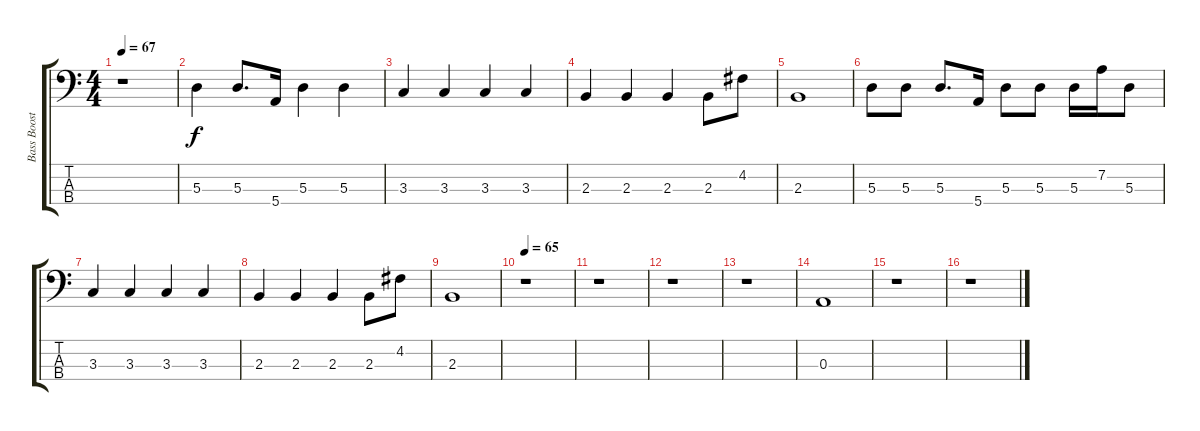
\track ("Bass Boost" "Bass Boost") {instrument electricbassfinger}
\staff {score tabs}
\tuning (G2 D2 A1 E1) {hide}
\ts (4 4)
\tempo 67
\clef f4
\ks c
r.1{dy f instrument electricbassfinger} |
5.3.4 5.3.8{d} 5.4.16 5.3.4 5.3.4 |
3.3.4 3.3.4 3.3.4 3.3.4 |
2.3.4 2.3.4 2.3.4 2.3.8 4.2.8 |
2.3.1 |
5.3.8 5.3.8 5.3.8{d} 5.4.16 5.3.8 5.3.8 5.3.16 7.2.16 5.3.8 |
3.3.4 3.3.4 3.3.4 3.3.4 |
2.3.4 2.3.4 2.3.4 2.3.8 4.2.8 |
2.3.1 |
\tempo 65
r.1 |
r.1 |
r.1 |
r.1 |
0.3.1{volume 16} |
r.1 |
r.1
